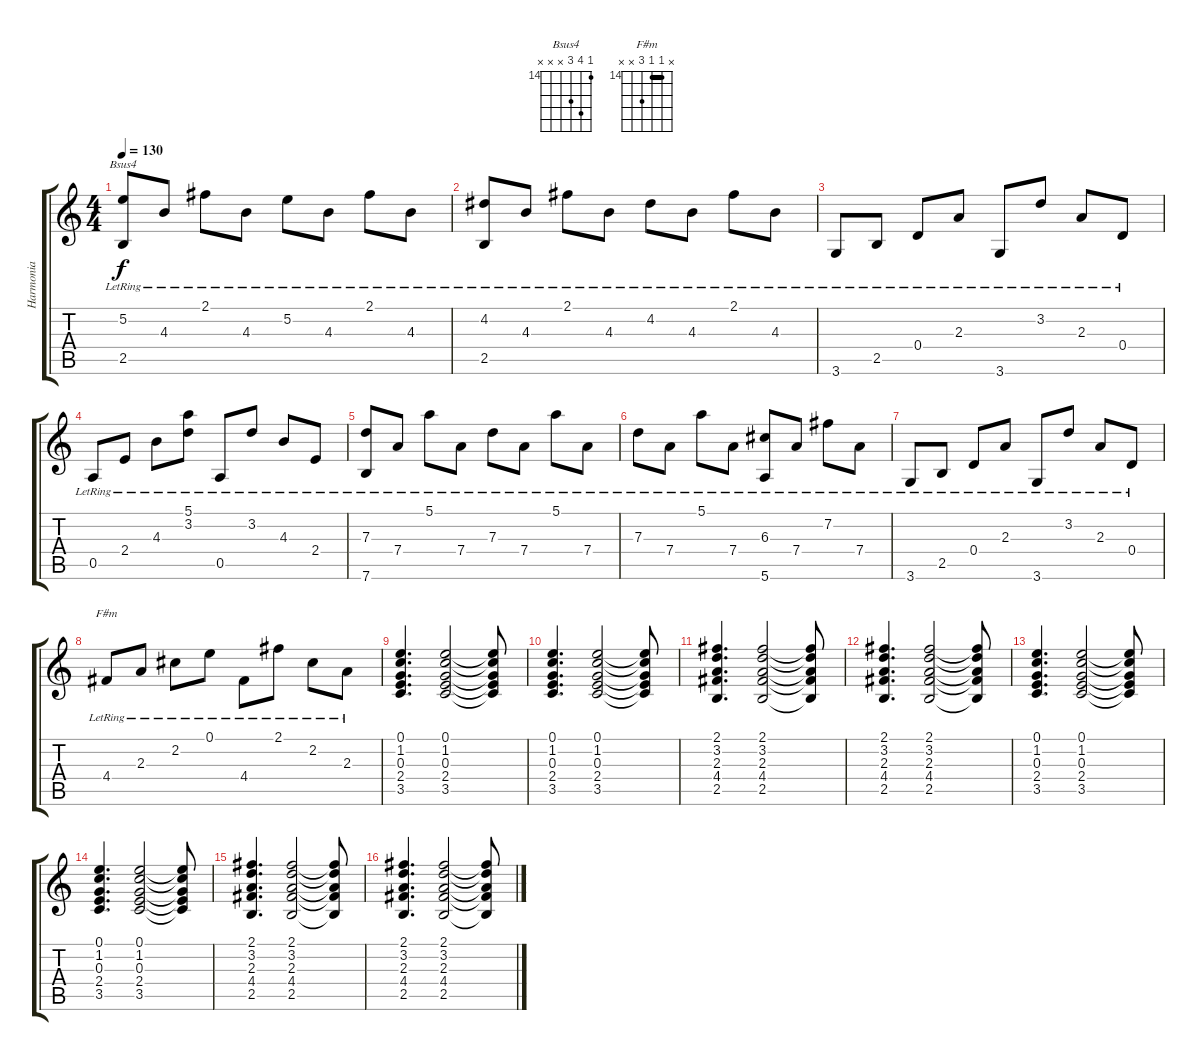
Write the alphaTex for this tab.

\track ("Harmonia" "Harmonia") {instrument distortionguitar}
\staff {score tabs}
\tuning (E4 B3 G3 D3 A2 E2) {hide}
\chord ("Bsus4" 14 17 16 x x x) {firstfret 14}
\chord ("F#m" x 14 14 16 x x) {firstfret 14 barre 14}
\ts (4 4)
\tempo 130
\clef g2
\ks c
(5.2{lr} 2.5{lr}).8{ch "Bsus4" dy f} 4.3{lr}.8 2.1{lr}.8 4.3{lr}.8 5.2{lr}.8 4.3{lr}.8 2.1{lr}.8 4.3{lr}.8 |
(4.2{lr} 2.5{lr}).8 4.3{lr}.8 2.1{lr}.8 4.3{lr}.8 4.2{lr}.8 4.3{lr}.8 2.1{lr}.8 4.3{lr}.8 |
3.6{lr}.8 2.5{lr}.8 0.4{lr}.8 2.3{lr}.8 3.6{lr}.8 3.2{lr}.8 2.3{lr}.8 0.4{lr}.8 |
0.5{lr}.8 2.4{lr}.8 4.3{lr}.8 (5.1{lr} 3.2{lr}).8 0.5{lr}.8 3.2{lr}.8 4.3{lr}.8 2.4{lr}.8 |
(7.3{lr} 7.6{lr}).8 7.4{lr}.8 5.1{lr}.8 7.4{lr}.8 7.3{lr}.8 7.4{lr}.8 5.1{lr}.8 7.4{lr}.8 |
7.3{lr}.8 7.4{lr}.8 5.1{lr}.8 7.4{lr}.8 (6.3{lr} 5.6{lr}).8 7.4{lr}.8 7.2{lr}.8 7.4{lr}.8 |
3.6{lr}.8 2.5{lr}.8 0.4{lr}.8 2.3{lr}.8 3.6{lr}.8 3.2{lr}.8 2.3{lr}.8 0.4{lr}.8 |
4.4{lr}.8{ch "F#m"} 2.3{lr}.8 2.2{lr}.8 0.1{lr}.8 4.4{lr}.8 2.1{lr}.8 2.2{lr}.8 2.3{lr}.8 |
(0.1 1.2 0.3 2.4 3.5).4{d volume 9 instrument distortionguitar} (0.1 1.2 0.3 2.4 3.5).2 (0.1{t} 1.2{t} 0.3{t} 2.4{t} 3.5{t}).8 |
(0.1 1.2 0.3 2.4 3.5).4{d} (0.1 1.2 0.3 2.4 3.5).2 (0.1{t} 1.2{t} 0.3{t} 2.4{t} 3.5{t}).8 |
(2.1 3.2 2.3 4.4 2.5).4{d} (2.1 3.2 2.3 4.4 2.5).2 (2.1{t} 3.2{t} 2.3{t} 4.4{t} 2.5{t}).8 |
(2.1 3.2 2.3 4.4 2.5).4{d} (2.1 3.2 2.3 4.4 2.5).2 (2.1{t} 3.2{t} 2.3{t} 4.4{t} 2.5{t}).8 |
(0.1 1.2 0.3 2.4 3.5).4{d} (0.1 1.2 0.3 2.4 3.5).2 (0.1{t} 1.2{t} 0.3{t} 2.4{t} 3.5{t}).8 |
(0.1 1.2 0.3 2.4 3.5).4{d} (0.1 1.2 0.3 2.4 3.5).2 (0.1{t} 1.2{t} 0.3{t} 2.4{t} 3.5{t}).8 |
(2.1 3.2 2.3 4.4 2.5).4{d} (2.1 3.2 2.3 4.4 2.5).2 (2.1{t} 3.2{t} 2.3{t} 4.4{t} 2.5{t}).8 |
(2.1 3.2 2.3 4.4 2.5).4{d} (2.1 3.2 2.3 4.4 2.5).2 (2.1{t} 3.2{t} 2.3{t} 4.4{t} 2.5{t}).8
